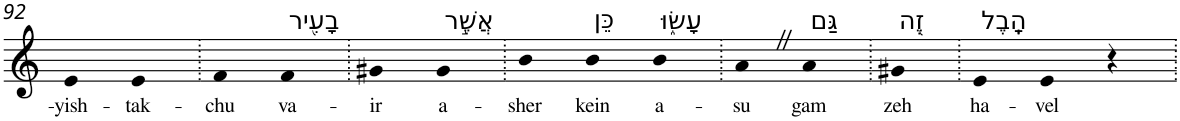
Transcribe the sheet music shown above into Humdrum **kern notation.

**kern	**text
*part1	*part1
*staff1	*staff1
*I"Piano	*
*I'Pno	*
!!LO:PB:g=z
*clefG2	*
*k[]	*
=92	=92
!	!LO:LY:b
4e	-yish-
!	!LO:LY:b
4e	-tak-
=93.	=93.
!	!LO:LY:b
4f	-chu
!LO:TX:a:t=בָעִ֖יר	!
!	!LO:LY:b
4f	va-
=94.	=94.
!	!LO:LY:b
4g#X	-ir
!LO:TX:a:t=אֲשֶׁ֣ר	!
!	!LO:LY:b
4g#	a-
=95.	=95.
!	!LO:LY:b
4b	-sher
!LO:TX:a:t=כֵּן	!
!	!LO:LY:b
4b	kein
!LO:TX:a:t=עָשׂ֑וּ	!
!	!LO:LY:b
4b	a-
=96.	=96.
!	!LO:LY:b
4aZ	-su
!LO:TX:a:t=גַּם	!
!	!LO:LY:b
4a	gam
=97.	=97.
!LO:TX:a:t=זֶ֖ה	!
!	!LO:LY:b
4g#X	zeh
=98.	=98.
!LO:TX:a:t=הָֽבֶל	!
!	!LO:LY:b
4e	ha-
!	!LO:LY:b
4e	-vel
4r	.
=.	=.
*-	*-
